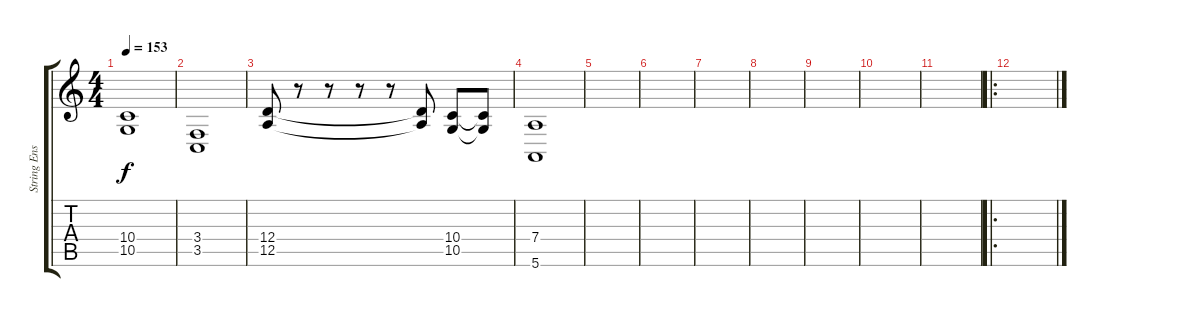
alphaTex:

\track ("String Ensemble" "String Ens") {instrument stringensemble1}
\staff {score tabs}
\tuning (E4 B3 G3 D3 A2 E2) {hide}
\ts (4 4)
\tempo 153
\clef g2
\ks c
(10.4 10.5).1{dy f} |
(3.4 3.5).1 |
(12.4 12.5).8 r.8 r.8 r.8 r.8 (12.4{t} 12.5{t}).8 (10.4 10.5).8 (10.4{t} 10.5{t}).8 |
(7.4 5.6).1 |
|
|
|
|
|
|
|
\ro
